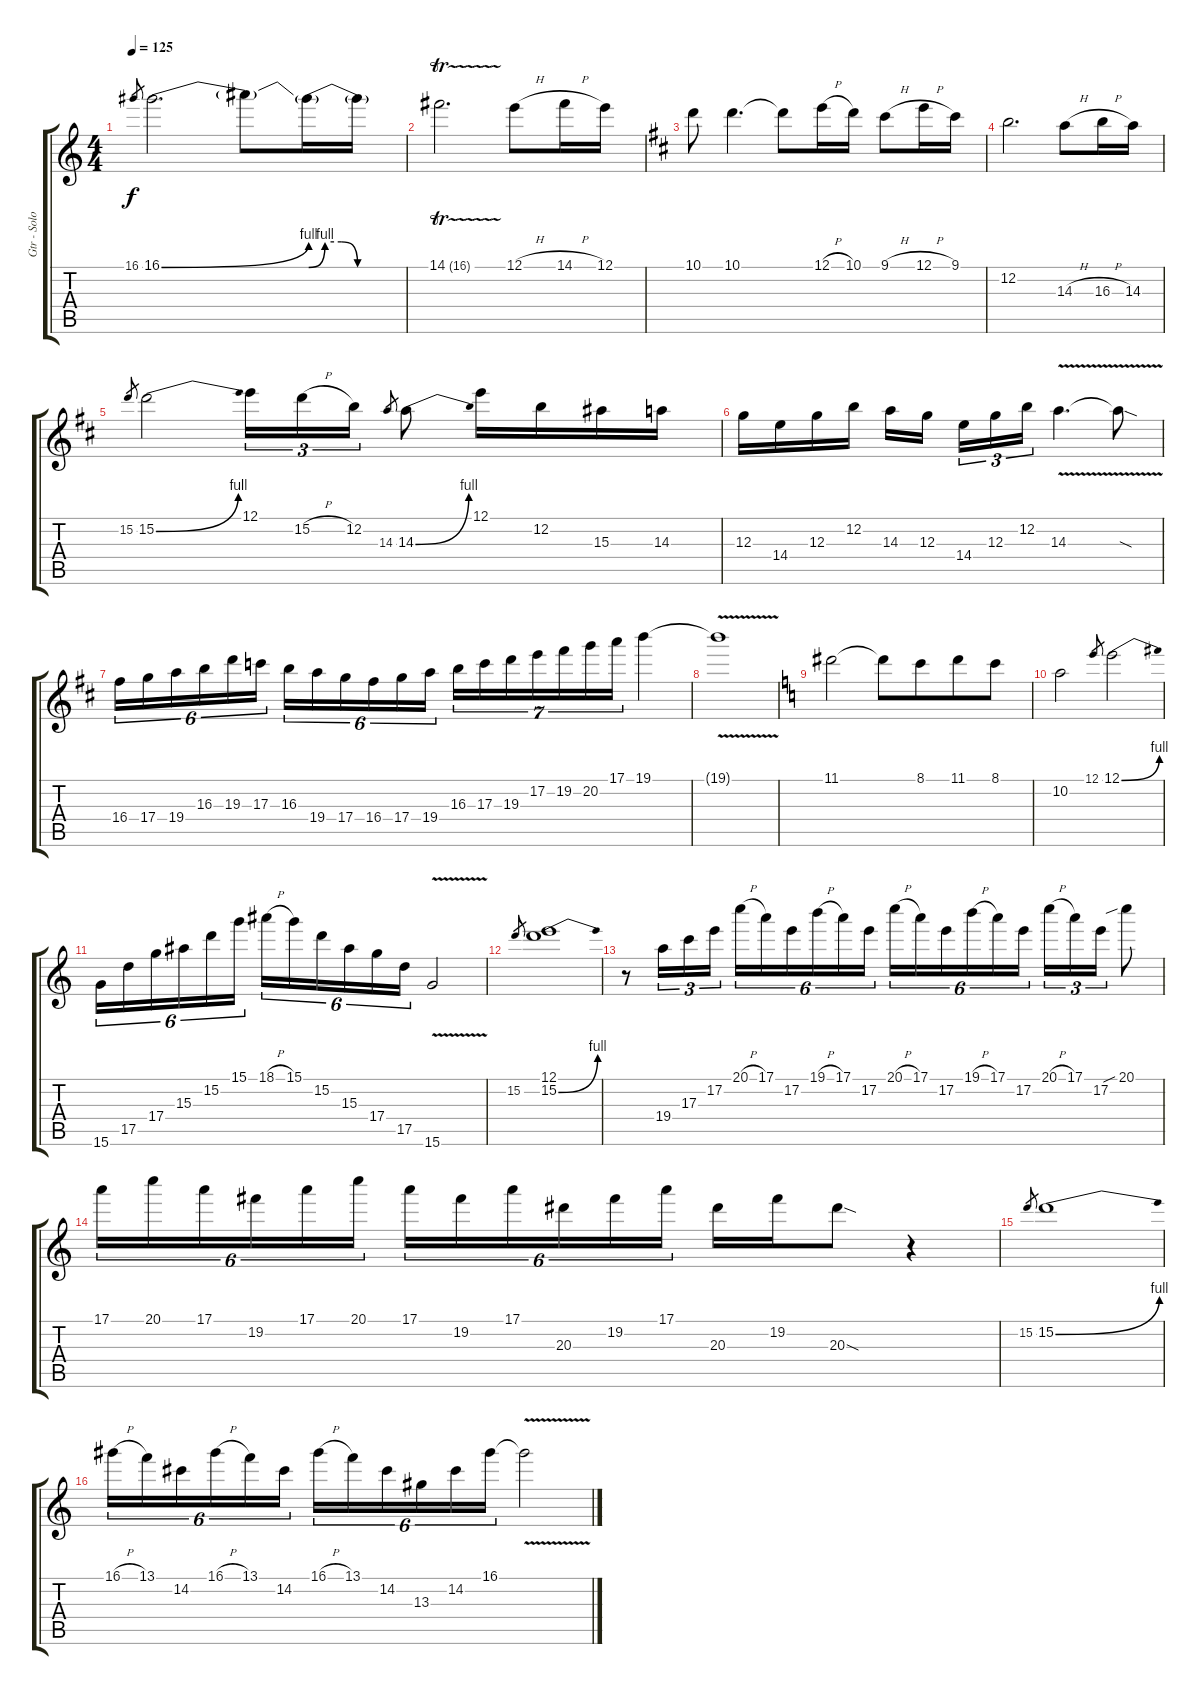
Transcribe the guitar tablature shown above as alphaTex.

\track ("Gtr - Solo" "Gtr - Solo") {instrument overdrivenguitar}
\staff {score tabs}
\tuning (E4 B3 G3 D3 A2 E2) {hide}
\ts (4 4)
\tempo 125
\clef g2
\ks aminor
16.1.8{gr dy f} 16.1{be (bend 0 0 60 4)}.2{d} 16.1{t}.8 16.1{be (custom 0 0 10 4 20 4 30 0 60 0) t}.16 16.1{t}.16 |
14.1{tr (16 32)}.2{d} 12.1{h}.8 14.1{h}.16 12.1.16 |
\ks bminor
10.1.8 10.1.4{d} 10.1{t}.8 12.1{h}.16 10.1.16 9.1{h}.8 12.1{h}.16 9.1.16 |
12.2.2{d} 14.3{h}.8 16.3{h}.16 14.3.16 |
15.2.8{gr} 15.2{be (bend 0 0 60 4)}.2 12.1.16{tu (3 2)} 15.2{h}.16{tu (3 2)} 12.2.16{tu (3 2)} 14.3.8{gr} 14.3{be (bend 0 0 60 4)}.8 12.1.16 12.2.16 15.3.16 14.3.16 |
12.3.16 14.4.16 12.3.16 12.2.16 14.3.16 12.3.16{beam splitsecondary} 14.4.16{tu (3 2)} 12.3.16{tu (3 2)} 12.2.16{tu (3 2)} 14.3{v}.4{d} 14.3{sod t}.8 |
16.4.16{tu (6 4)} 17.4.16{tu (6 4)} 19.4.16{tu (6 4)} 16.3.16{tu (6 4)} 19.3.16{tu (6 4)} 17.3.16{tu (6 4)} 16.3.16{tu (6 4)} 19.4.16{tu (6 4)} 17.4.16{tu (6 4)} 16.4.16{tu (6 4)} 17.4.16{tu (6 4)} 19.4.16{tu (6 4)} 16.3.16{tu (7 4)} 17.3.16{tu (7 4)} 19.3.16{tu (7 4)} 17.2.16{tu (7 4)} 19.2.16{tu (7 4)} 20.2.16{tu (7 4)} 17.1.16{tu (7 4)} 19.1.4 |
19.1{v t}.1 |
\ks aminor
11.1.2 11.1{t}.8 8.1.8{beam merge} 11.1.8 8.1.8 |
10.2.2 12.1.8{gr} 12.1{be (bend 0 0 60 4)}.2 |
15.6.16{tu (6 4)} 17.5.16{tu (6 4)} 17.4.16{tu (6 4)} 15.3.16{tu (6 4)} 15.2.16{tu (6 4)} 15.1.16{tu (6 4)} 18.1{h}.16{tu (6 4)} 15.1.16{tu (6 4)} 15.2.16{tu (6 4)} 15.3.16{tu (6 4)} 17.4.16{tu (6 4)} 17.5.16{tu (6 4)} 15.6{v}.2 |
15.2.8{gr} (12.1 15.2{be (bend 0 0 60 4)}).1 |
r.8 19.4.16{tu (3 2)} 17.3.16{tu (3 2)} 17.2.16{tu (3 2)} 20.1{h}.16{tu (6 4)} 17.1.16{tu (6 4)} 17.2.16{tu (6 4)} 19.1{h}.16{tu (6 4)} 17.1.16{tu (6 4)} 17.2.16{tu (6 4)} 20.1{h}.16{tu (6 4)} 17.1.16{tu (6 4)} 17.2.16{tu (6 4)} 19.1{h}.16{tu (6 4)} 17.1.16{tu (6 4)} 17.2.16{tu (6 4)} 20.1{h}.16{tu (3 2)} 17.1.16{tu (3 2)} 17.2.16{tu (3 2)} 20.1{sib}.8 |
17.1.16{tu (6 4)} 20.1.16{tu (6 4)} 17.1.16{tu (6 4)} 19.2.16{tu (6 4)} 17.1.16{tu (6 4)} 20.1.16{tu (6 4)} 17.1.16{tu (6 4)} 19.2.16{tu (6 4)} 17.1.16{tu (6 4)} 20.3.16{tu (6 4)} 19.2.16{tu (6 4)} 17.1.16{tu (6 4)} 20.3.16 19.2.16 20.3{sod}.8 r.4 |
15.2.8{gr} 15.2{be (bend 0 0 60 4)}.1 |
16.1{h}.16{tu (6 4)} 13.1.16{tu (6 4)} 14.2.16{tu (6 4)} 16.1{h}.16{tu (6 4)} 13.1.16{tu (6 4)} 14.2.16{tu (6 4)} 16.1{h}.16{tu (6 4)} 13.1.16{tu (6 4)} 14.2.16{tu (6 4)} 13.3.16{tu (6 4)} 14.2.16{tu (6 4)} 16.1.16{tu (6 4)} 16.1{v t}.2
